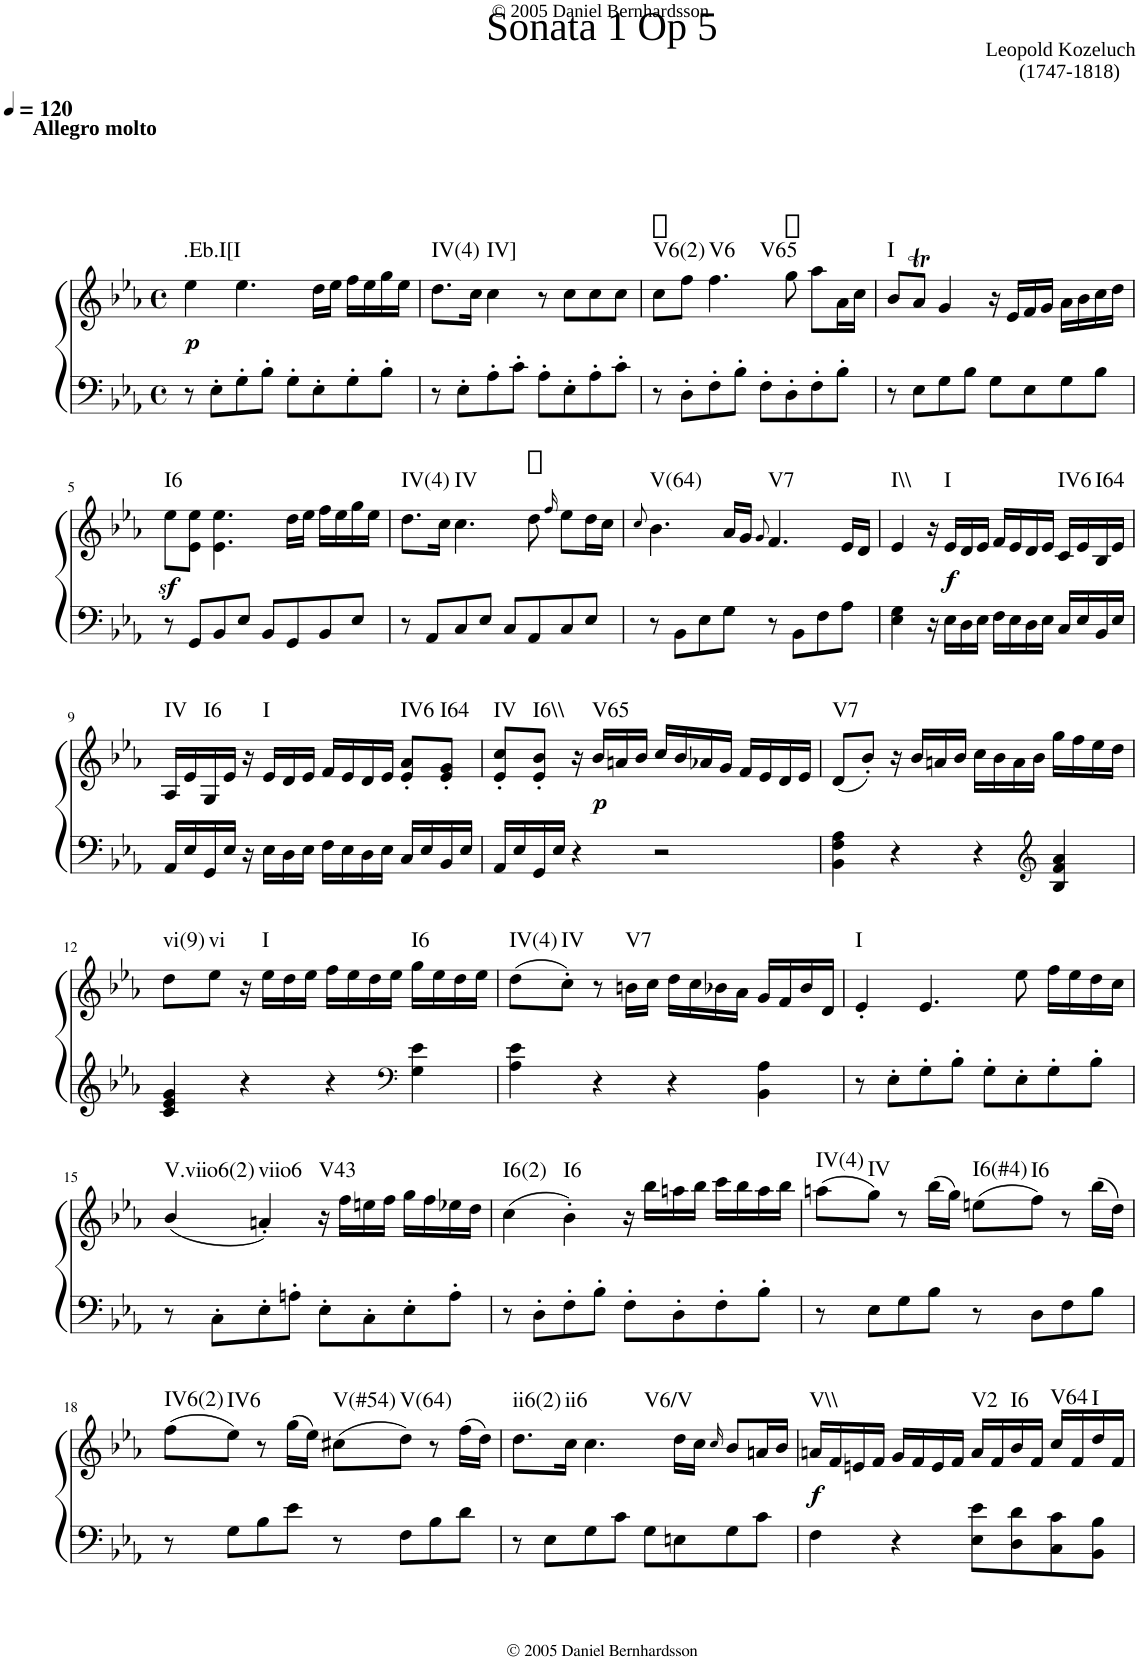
**kern	**kern	**dynam	**harte
*part1	*part1	*part1	*part1
*staff2	*staff1	*staff1/2	*
*I"Piano	*	*	*
*I'Pno.	*	*	*
*clefF4	*clefG2	*	*
*k[b-e-a-]	*k[b-e-a-]	*	*
*E-:	*E-:	*	*
*M4/4	*M4/4	*	*
*met(c)	*met(c)	*	*
*MM120	*MM120	*	*
=1	=1	=1	=1
!	!LO:TX:a:B:t=Allegro molto	!	!
!	!	!LO:DY:b	!LO:H:kt=.Eb.I[I
8r	4ee-\	p	N
8E-'\L	.	.	.
8G'\	4.ee-\	.	.
8B-'\J	.	.	.
8G'\L	.	.	.
8E-'\	16dd\LL	.	.
.	16ee-\JJ	.	.
8G'\	16ff\LL	.	.
.	16ee-\	.	.
8B-'\J	16gg\	.	.
.	16ee-\JJ	.	.
=2	=2	=2	=2
!	!	!	!LO:H:kt=IV(4)
8r	8.dd\L	.	N
8E-'\L	.	.	.
.	16cc\Jk	.	.
!	!	!	!LO:H:kt=IV]
8A-'\	4cc\	.	N
8c'\J	.	.	.
8A-'\L	8r	.	.
8E-'\	8cc\L	.	.
8A-'\	8cc\	.	.
8c'\J	8cc\J	.	.
=3	=3	=3	=3
!	!	!	!LO:H:kt=V6(2)
8r	8cc\L	.	N
8D'\L	8ff\J	.	.
!	!	!	!LO:H:n=1:kt=V6
!	!	!	!LO:H:n=2:kt=V65
8F'\	4.ff\	.	N N
8B-'\J	.	.	.
8F'\L	.	.	.
8D'\	8gg\	.	.
8F'\	8aa-\L	.	.
8B-'\J	16a-\L	.	.
.	16cc\JJ	.	.
=4	=4	=4	=4
!	!	!	!LO:H:kt=I
8r	8b-/L	.	N
8E-\L	8a-T/J	.	.
8G\	4g/	.	.
8B-\J	.	.	.
8G\L	16r	.	.
.	16e-/LL	.	.
8E-\	16f/	.	.
.	16g/JJ	.	.
8G\	16a-\LL	.	.
.	16b-\	.	.
8B-\J	16cc\	.	.
.	16dd\JJ	.	.
!!LO:LB:g=z
=5	=5	=5	=5
!	!	!LO:DY:b	!LO:H:kt=I6
8r	8ee-\L	sf	N
8GG/L	8e-\ 8ee-\J	.	.
8BB-/	4.e-\ 4.ee-\	.	.
8E-/J	.	.	.
8BB-/L	.	.	.
8GG/	16dd\LL	.	.
.	16ee-\JJ	.	.
8BB-/	16ff\LL	.	.
.	16ee-\	.	.
8E-/J	16gg\	.	.
.	16ee-\JJ	.	.
=6	=6	=6	=6
!	!	!	!LO:H:kt=IV(4)
8r	8.dd\L	.	N
8AA-/L	.	.	.
.	16cc\Jk	.	.
!	!	!	!LO:H:kt=IV
8C/	4.cc\	.	N
8E-/J	.	.	.
8C/L	.	.	.
8AA-/	8dd\	.	.
.	16qff/	.	.
8C/	8ee-\L	.	.
8E-/J	16dd\L	.	.
.	16cc\JJ	.	.
=7	=7	=7	=7
.	8qcc/	.	.
!	!	!	!LO:H:kt=V(64)
8r	4.b-\	.	N
8BB-\L	.	.	.
8E-\	.	.	.
8G\J	16a-/LL	.	.
.	16g/JJ	.	.
.	8qg/	.	.
!	!	!	!LO:H:kt=V7
8r	4.f/	.	N
8BB-\L	.	.	.
8F\	.	.	.
8A-\J	16e-/LL	.	.
.	16d/JJ	.	.
=8	=8	=8	=8
!	!	!	!LO:H:kt=I\\
4E-\ 4G\	4e-/	.	N
16r	16r	.	.
!	!	!LO:DY:b	!LO:H:kt=I
16E-\LL	16e-/LL	f	N
16D\	16d/	.	.
16E-\JJ	16e-/JJ	.	.
16F\LL	16f/LL	.	.
16E-\	16e-/	.	.
16D\	16d/	.	.
16E-\JJ	16e-/JJ	.	.
!	!	!	!LO:H:kt=IV6
16C/LL	16c/LL	.	N
16E-/	16e-/	.	.
!	!	!	!LO:H:kt=I64
16BB-/	16B-/	.	N
16E-/JJ	16e-/JJ	.	.
!!LO:LB:g=z
=9	=9	=9	=9
!	!	!	!LO:H:kt=IV
16AA-/LL	16A-/LL	.	N
16E-/	16e-/	.	.
!	!	!	!LO:H:kt=I6
16GG/	16G/	.	N
16E-/JJ	16e-/JJ	.	.
16r	16r	.	.
!	!	!	!LO:H:kt=I
16E-\LL	16e-/LL	.	N
16D\	16d/	.	.
16E-\JJ	16e-/JJ	.	.
16F\LL	16f/LL	.	.
16E-\	16e-/	.	.
16D\	16d/	.	.
16E-\JJ	16e-/JJ	.	.
!	!	!	!LO:H:kt=IV6
16C/LL	8e-/' 8a-/'L	.	N
16E-/	.	.	.
!	!	!	!LO:H:kt=I64
16BB-/	8e-/' 8g/'J	.	N
16E-/JJ	.	.	.
=10	=10	=10	=10
!	!	!	!LO:H:kt=IV
16AA-/LL	8e-/' 8cc/'L	.	N
16E-/	.	.	.
!	!	!	!LO:H:kt=I6\\
16GG/	8e-/' 8b-/'J	.	N
16E-/JJ	.	.	.
4r	16r	.	.
!	!	!LO:DY:b	!LO:H:kt=V65
.	16b-/LL	p	N
.	16an/	.	.
.	16b-/JJ	.	.
2r	16cc/LL	.	.
.	16b-/	.	.
.	16a-X/	.	.
.	16g/JJ	.	.
.	16f/LL	.	.
.	16e-/	.	.
.	16d/	.	.
.	16e-/JJ	.	.
=11	=11	=11	=11
!	!	!	!LO:H:kt=V7
4BB-\ 4F\ 4A-\	(8d/L	.	N
.	8b-'/J)	.	.
4r	16r	.	.
.	16b-/LL	.	.
.	16an/	.	.
.	16b-/JJ	.	.
4r	16cc\LL	.	.
.	16b-\	.	.
.	16a\	.	.
.	16b-\JJ	.	.
*clefG2	*	*	*
4B-/ 4f/ 4a-/	16gg\LL	.	.
.	16ff\	.	.
.	16ee-\	.	.
.	16dd\JJ	.	.
!!LO:LB:g=z
=12	=12	=12	=12
!	!	!	!LO:H:kt=vi(9)
4c/ 4e-/ 4g/	8dd\L	.	N
!	!	!	!LO:H:kt=vi
.	8ee-\J	.	N
4r	16r	.	.
!	!	!	!LO:H:kt=I
.	16ee-\LL	.	N
.	16dd\	.	.
.	16ee-\JJ	.	.
4r	16ff\LL	.	.
.	16ee-\	.	.
.	16dd\	.	.
.	16ee-\JJ	.	.
*clefF4	*	*	*
!	!	!	!LO:H:kt=I6
4G\ 4e-\	16gg\LL	.	N
.	16ee-\	.	.
.	16dd\	.	.
.	16ee-\JJ	.	.
=13	=13	=13	=13
!	!	!	!LO:H:kt=IV(4)
4A-\ 4e-\	(8dd\L	.	N
!	!	!	!LO:H:kt=IV
.	8cc'\J)	.	N
4r	8r	.	.
!	!	!	!LO:H:kt=V7
.	16bn\LL	.	N
.	16cc\JJ	.	.
4r	16dd\LL	.	.
.	16cc\	.	.
.	16b-X\	.	.
.	16a-\JJ	.	.
4BB-\ 4A-\	16g/LL	.	.
.	16f/	.	.
.	16b-/	.	.
.	16d/JJ	.	.
=14	=14	=14	=14
!	!	!	!LO:H:kt=I
8r	4e-'/	.	N
8E-'\L	.	.	.
8G'\	4.e-/	.	.
8B-'\J	.	.	.
8G'\L	.	.	.
8E-'\	8ee-\	.	.
8G'\	16ff\LL	.	.
.	16ee-\	.	.
8B-'\J	16dd\	.	.
.	16cc\JJ	.	.
!!LO:LB:g=z
=15	=15	=15	=15
!	!	!	!LO:H:kt=V.viio6(2)
8r	(4b-/	.	N
8C'\L	.	.	.
!	!	!	!LO:H:kt=viio6
8E-'\	4an'/)	.	N
8An'\J	.	.	.
!	!	!	!LO:H:kt=V43
8E-'\L	16r	.	N
.	16ff\LL	.	.
8C'\	16een\	.	.
.	16ff\JJ	.	.
8E-'\	16gg\LL	.	.
.	16ff\	.	.
8A'\J	16ee-X\	.	.
.	16dd\JJ	.	.
=16	=16	=16	=16
!	!	!	!LO:H:kt=I6(2)
8r	(4cc\	.	N
8D'\L	.	.	.
!	!	!	!LO:H:kt=I6
8F'\	4b-'\)	.	N
8B-'\J	.	.	.
8F'\L	16r	.	.
.	16bb-\LL	.	.
8D'\	16aan\	.	.
.	16bb-\JJ	.	.
8F'\	16ccc\LL	.	.
.	16bb-\	.	.
8B-'\J	16aa\	.	.
.	16bb-\JJ	.	.
=17	=17	=17	=17
!	!	!	!LO:H:kt=IV(4)
8r	(8aan\L	.	N
!	!	!	!LO:H:kt=IV
8E-\L	8gg\J)	.	N
8G\	8r	.	.
8B-\J	(16bb-\LL	.	.
.	16gg\JJ)	.	.
!	!	!	!LO:H:kt=I6(#4)
8r	(8een\L	.	N
!	!	!	!LO:H:kt=I6
8D\L	8ff\J)	.	N
8F\	8r	.	.
8B-\J	(16bb-\LL	.	.
.	16dd\JJ)	.	.
!!LO:LB:g=z
=18	=18	=18	=18
!	!	!	!LO:H:kt=IV6(2)
8r	(8ff\L	.	N
!	!	!	!LO:H:kt=IV6
8G\L	8ee-\J)	.	N
8B-\	8r	.	.
8e-\J	(16gg\LL	.	.
.	16ee-\JJ)	.	.
!	!	!	!LO:H:kt=V(#54)
8r	(8cc#X\L	.	N
!	!	!	!LO:H:kt=V(64)
8F\L	8dd\J)	.	N
8B-\	8r	.	.
8d\J	(16ff\LL	.	.
.	16dd\JJ)	.	.
=19	=19	=19	=19
!	!	!	!LO:H:kt=ii6(2)
8r	8.dd\L	.	N
8E-\L	.	.	.
!	!	!	!LO:H:kt=ii6
.	16cc\Jk	.	N
!	!	!	!LO:H:kt=V6/V
8G\	4.cc\	.	N
8c\J	.	.	.
8G\L	.	.	.
8En\	16dd\LL	.	.
.	16cc\JJ	.	.
.	16qcc/	.	.
8G\	8b-/L	.	.
8c\J	16an/L	.	.
.	16b-/JJ	.	.
=20	=20	=20	=20
!	!	!LO:DY:b	!LO:H:kt=V\\
4F\	16an/LL	f	N
.	16f/	.	.
.	16en/	.	.
.	16f/JJ	.	.
4r	16g/LL	.	.
.	16f/	.	.
.	16e/	.	.
.	16f/JJ	.	.
!	!	!	!LO:H:kt=V2
8E-\ 8e-\L	16a/LL	.	N
.	16f/	.	.
!	!	!	!LO:H:kt=I6
8D\ 8d\	16b-/	.	N
.	16f/JJ	.	.
!	!	!	!LO:H:kt=V64
8C\ 8c\	16cc/LL	.	N
.	16f/	.	.
!	!	!	!LO:H:kt=I
8BB-\ 8B-\J	16dd/	.	N
.	16f/JJ	.	.
=	=	=	=
*-	*-	*-	*-
